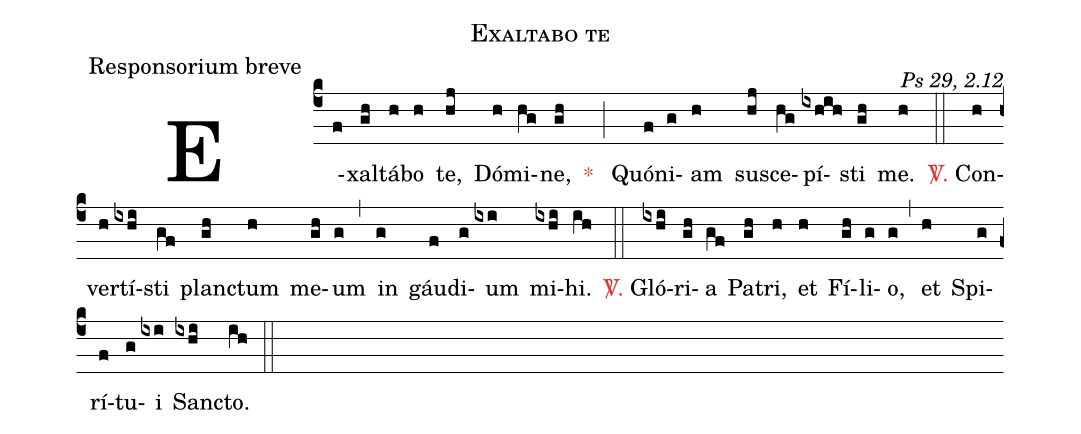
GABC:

name:Exaltabo te;
office-part:Responsorium breve;
commentary:Ps 29, 2.12;
%%
(c4)E(f)xal(gh)tá(h)bo(h) te,(hj) Dó(h)mi(hg)ne,(gh) <c>*</c> (;) Quó(f)ni(g)am(h) su(hj)sce(hg)pí(ixhih)sti(gh) me.(h) (::) <c><sp>V/</sp>.</c> Con(h)ver(h)tí(ixhi)sti(gf) plan(gh)ctum(h) me(gh)um(g) (,) in(g) gáu(f)di(g)um(ixi) mi(ixhi)hi.(ih) (::) <c><sp>V/</sp>.</c> Gló(ixhi)ri(gh)a(gf) Pa(gh)tri,(h) et(h) Fí(gh)li(g)o,(g) (,) et(h) Spi(g)rí(f)tu(g)i(ixi) San(ixhi)cto.(ih::)
